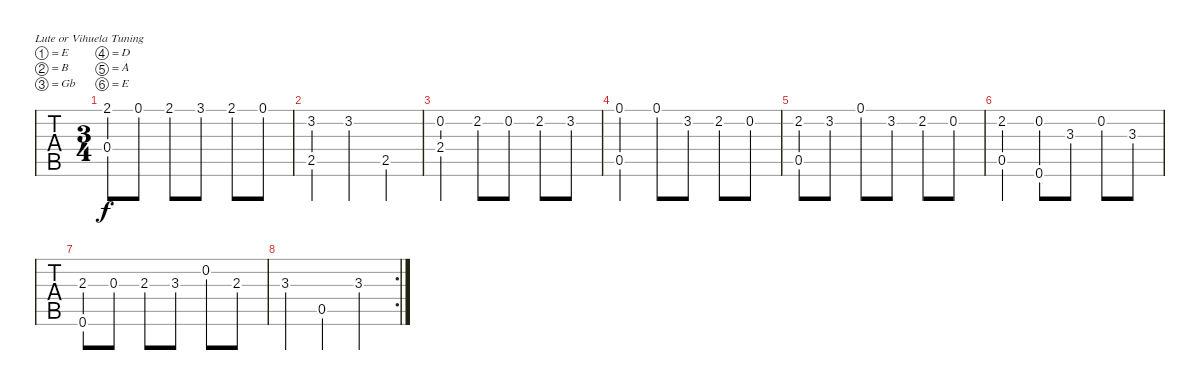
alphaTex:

\bracketExtendMode groupsimilarinstruments
\singleTrackTrackNamePolicy hidden
\multiTrackTrackNamePolicy hidden
\firstSystemTrackNameOrientation horizontal
\otherSystemsTrackNameOrientation horizontal
\track ("Guitar Standard" "Guitar Sta") {instrument acousticguitarsteel}
\staff {tabs}
\tuning (E4 B3 Gb3 D3 A2 E2)
\ts (3 4)
\tempo (120 hide)
\clef g2
\ks c
(2.1 0.4).8{dy f} 0.1.8 2.1.8 3.1.8 2.1.8 0.1.8 |
(3.2 2.5).4 3.2.4 2.5.4 |
(0.2 2.4).4 2.2.8 0.2.8 2.2.8 3.2.8 |
(0.1 0.5).4 0.1.8 3.2.8 2.2.8 0.2.8 |
(2.2 0.5).8 3.2.8 0.1.8 3.2.8 2.2.8 0.2.8 |
(2.2 0.5).4 (0.2 0.6).8 3.3.8 0.2.8 3.3.8 |
(2.3 0.6).8 0.3.8 2.3.8 3.3.8 0.2.8 2.3.8 |
\rc 2
3.3.4 0.5.4 3.3.4
